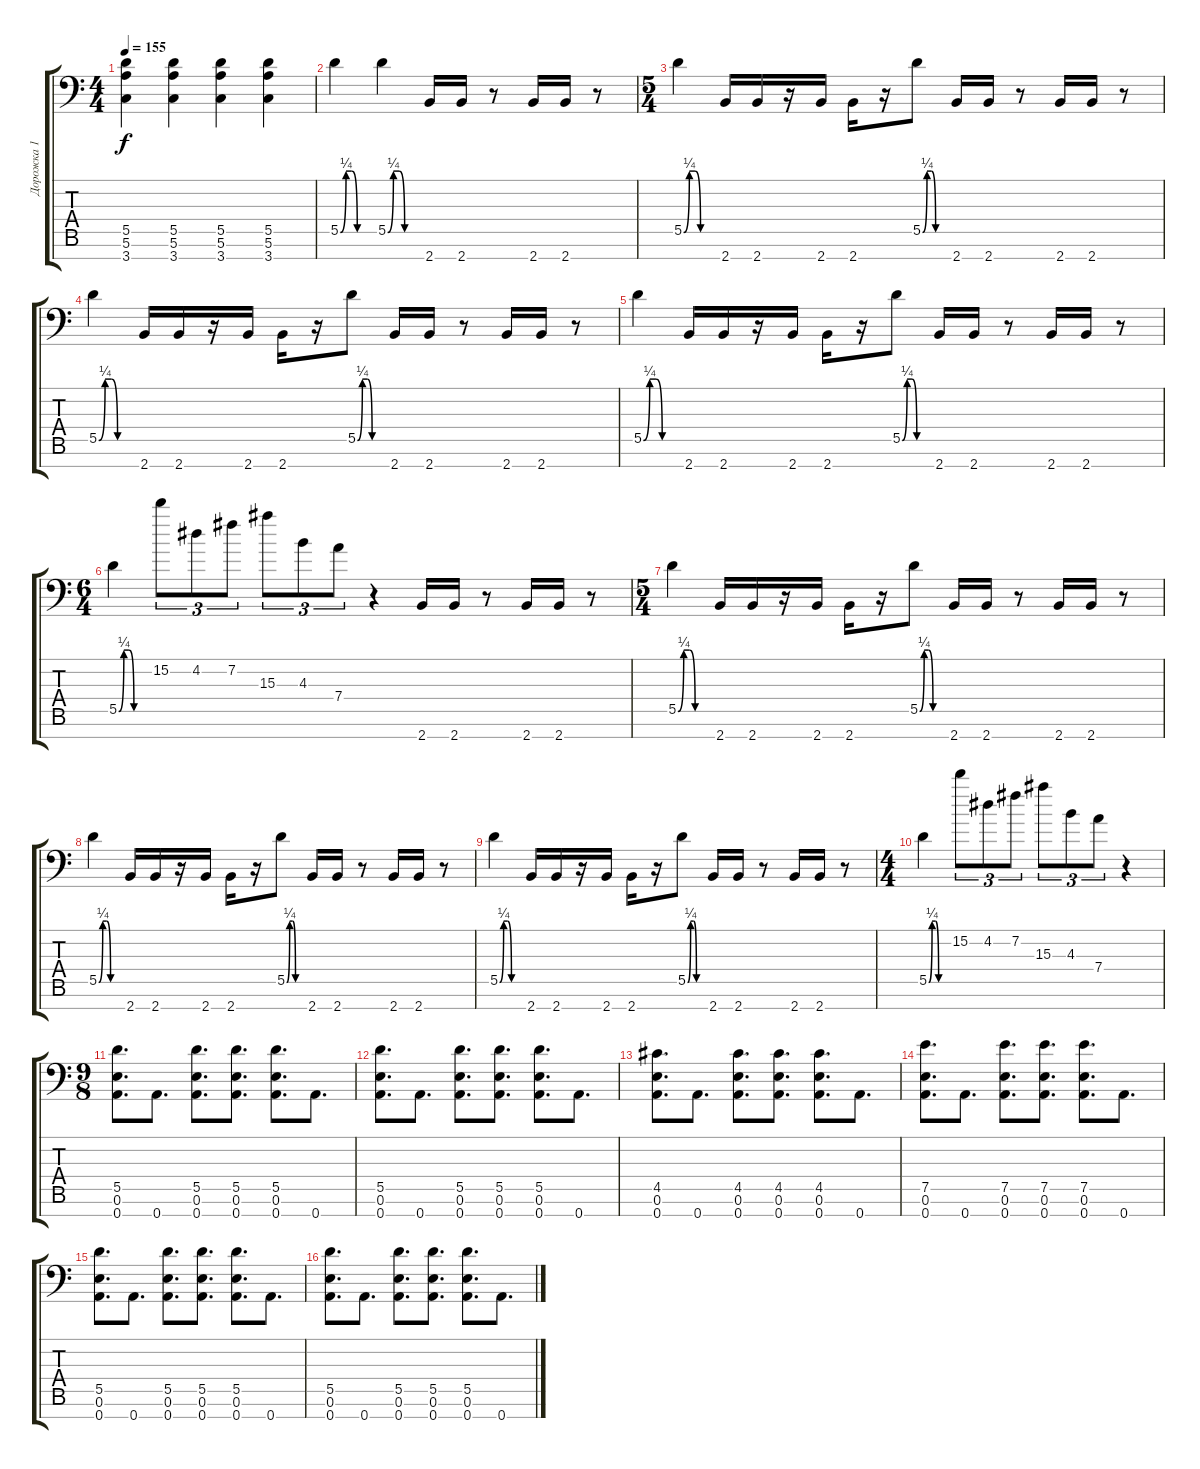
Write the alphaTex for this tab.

\track ("Дорожка 1" "Дорожка 1") {instrument distortionguitar}
\staff {score tabs}
\tuning (E4 B3 G3 D3 A2 E2 A1) {hide}
\ts (4 4)
\tempo 155
\clef f4
\ks c
(5.5 5.6 3.7).4{dy f} (5.5 5.6 3.7).4 (5.5 5.6 3.7).4 (5.5 5.6 3.7).4 |
5.5{be (custom 0 0 10 1 20 1 30 0 60 0)}.4 5.5{be (custom 0 0 10 1 20 1 30 0 60 0)}.4 2.7.16 2.7.16 r.8 2.7.16 2.7.16 r.8 |
\ts (5 4)
5.5{be (custom 0 0 10 1 20 1 30 0 60 0)}.4 2.7.16 2.7.16 r.16 2.7.16 2.7.16 r.16 5.5{be (custom 0 0 10 1 20 1 30 0 60 0)}.8 2.7.16 2.7.16 r.8 2.7.16 2.7.16 r.8 |
5.5{be (custom 0 0 10 1 20 1 30 0 60 0)}.4 2.7.16 2.7.16 r.16 2.7.16 2.7.16 r.16 5.5{be (custom 0 0 10 1 20 1 30 0 60 0)}.8 2.7.16 2.7.16 r.8 2.7.16 2.7.16 r.8 |
5.5{be (custom 0 0 10 1 20 1 30 0 60 0)}.4 2.7.16 2.7.16 r.16 2.7.16 2.7.16 r.16 5.5{be (custom 0 0 10 1 20 1 30 0 60 0)}.8 2.7.16 2.7.16 r.8 2.7.16 2.7.16 r.8 |
\ts (6 4)
5.5{be (custom 0 0 10 1 20 1 30 0 60 0)}.4 15.2.8{tu (3 2)} 4.2.8{tu (3 2)} 7.2.8{tu (3 2)} 15.3.8{tu (3 2)} 4.3.8{tu (3 2)} 7.4.8{tu (3 2)} r.4 2.7.16 2.7.16 r.8 2.7.16 2.7.16 r.8 |
\ts (5 4)
5.5{be (custom 0 0 10 1 20 1 30 0 60 0)}.4 2.7.16 2.7.16 r.16 2.7.16 2.7.16 r.16 5.5{be (custom 0 0 10 1 20 1 30 0 60 0)}.8 2.7.16 2.7.16 r.8 2.7.16 2.7.16 r.8 |
5.5{be (custom 0 0 10 1 20 1 30 0 60 0)}.4 2.7.16 2.7.16 r.16 2.7.16 2.7.16 r.16 5.5{be (custom 0 0 10 1 20 1 30 0 60 0)}.8 2.7.16 2.7.16 r.8 2.7.16 2.7.16 r.8 |
5.5{be (custom 0 0 10 1 20 1 30 0 60 0)}.4 2.7.16 2.7.16 r.16 2.7.16 2.7.16 r.16 5.5{be (custom 0 0 10 1 20 1 30 0 60 0)}.8 2.7.16 2.7.16 r.8 2.7.16 2.7.16 r.8 |
\ts (4 4)
5.5{be (custom 0 0 10 1 20 1 30 0 60 0)}.4 15.2.8{tu (3 2)} 4.2.8{tu (3 2)} 7.2.8{tu (3 2)} 15.3.8{tu (3 2)} 4.3.8{tu (3 2)} 7.4.8{tu (3 2)} r.4 |
\ts (9 8)
(5.5 0.6 0.7).8{d} 0.7.8{d} (5.5 0.6 0.7).8{d} (5.5 0.6 0.7).8{d} (5.5 0.6 0.7).8{d} 0.7.8{d} |
(5.5 0.6 0.7).8{d} 0.7.8{d} (5.5 0.6 0.7).8{d} (5.5 0.6 0.7).8{d} (5.5 0.6 0.7).8{d} 0.7.8{d} |
(4.5 0.6 0.7).8{d} 0.7.8{d} (4.5 0.6 0.7).8{d} (4.5 0.6 0.7).8{d} (4.5 0.6 0.7).8{d} 0.7.8{d} |
(7.5 0.6 0.7).8{d} 0.7.8{d} (7.5 0.6 0.7).8{d} (7.5 0.6 0.7).8{d} (7.5 0.6 0.7).8{d} 0.7.8{d} |
(5.5 0.6 0.7).8{d} 0.7.8{d} (5.5 0.6 0.7).8{d} (5.5 0.6 0.7).8{d} (5.5 0.6 0.7).8{d} 0.7.8{d} |
(5.5 0.6 0.7).8{d} 0.7.8{d} (5.5 0.6 0.7).8{d} (5.5 0.6 0.7).8{d} (5.5 0.6 0.7).8{d} 0.7.8{d}
